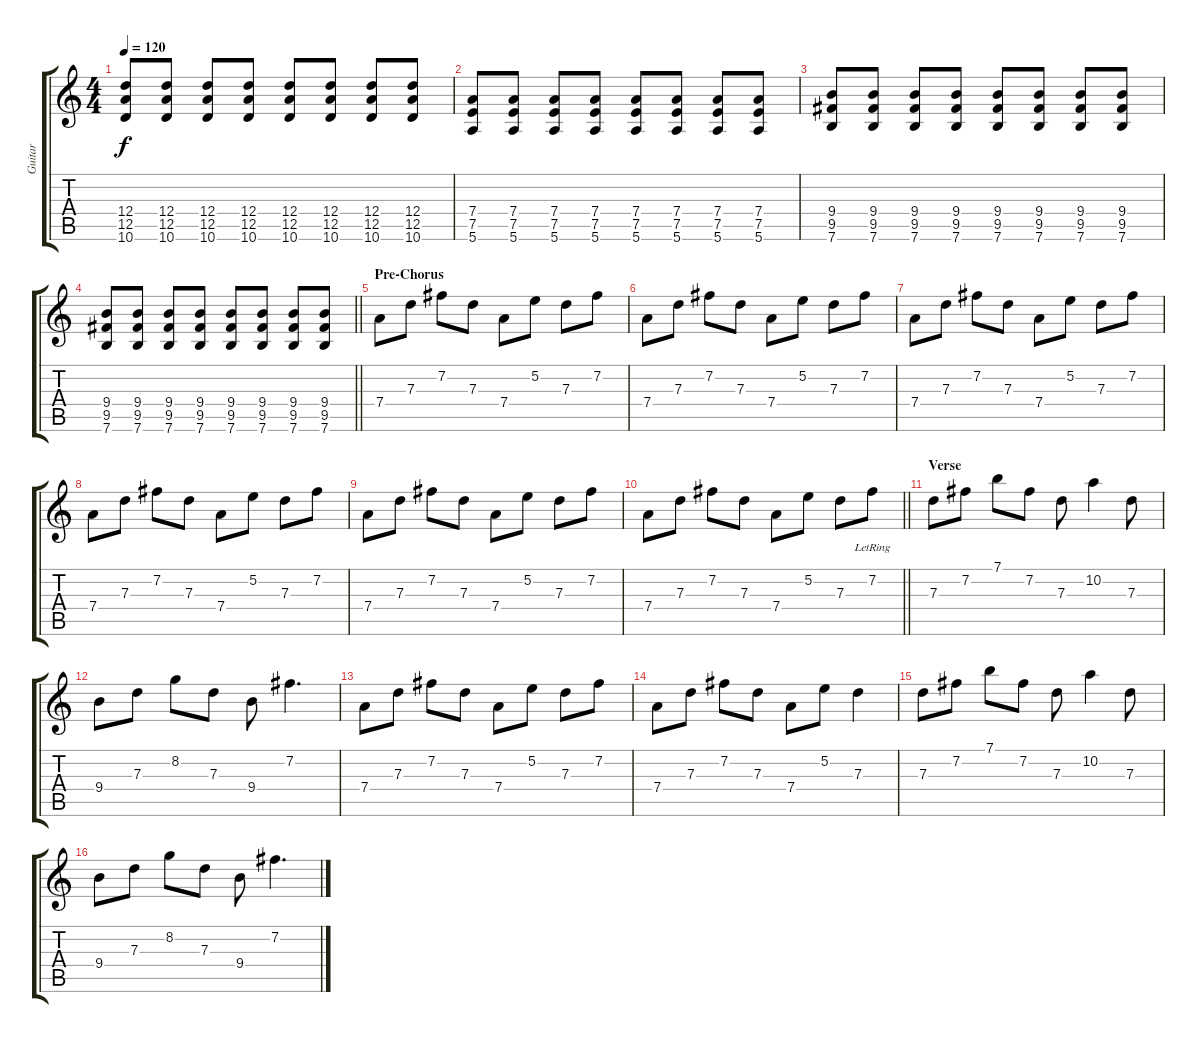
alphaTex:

\track ("Guitar" "Guitar") {instrument electricguitarclean}
\staff {score tabs}
\tuning (E4 B3 G3 D3 A2 E2) {hide}
\ts (4 4)
\tempo 120
\clef g2
\ks c
(12.4 12.5 10.6).8{dy f} (12.4 12.5 10.6).8 (12.4 12.5 10.6).8 (12.4 12.5 10.6).8 (12.4 12.5 10.6).8 (12.4 12.5 10.6).8 (12.4 12.5 10.6).8 (12.4 12.5 10.6).8 |
(7.4 7.5 5.6).8 (7.4 7.5 5.6).8 (7.4 7.5 5.6).8 (7.4 7.5 5.6).8 (7.4 7.5 5.6).8 (7.4 7.5 5.6).8 (7.4 7.5 5.6).8 (7.4 7.5 5.6).8 |
(9.4 9.5 7.6).8 (9.4 9.5 7.6).8 (9.4 9.5 7.6).8 (9.4 9.5 7.6).8 (9.4 9.5 7.6).8 (9.4 9.5 7.6).8 (9.4 9.5 7.6).8 (9.4 9.5 7.6).8 |
\barLineRight lightlight
(9.4 9.5 7.6).8 (9.4 9.5 7.6).8 (9.4 9.5 7.6).8 (9.4 9.5 7.6).8 (9.4 9.5 7.6).8 (9.4 9.5 7.6).8 (9.4 9.5 7.6).8 (9.4 9.5 7.6).8 |
\section ("" "Pre-Chorus")
7.4.8{instrument distortionguitar} 7.3.8 7.2.8 7.3.8 7.4.8 5.2.8 7.3.8 7.2.8 |
7.4.8 7.3.8 7.2.8 7.3.8 7.4.8 5.2.8 7.3.8 7.2.8 |
7.4.8 7.3.8 7.2.8 7.3.8 7.4.8 5.2.8 7.3.8 7.2.8 |
7.4.8 7.3.8 7.2.8 7.3.8 7.4.8 5.2.8 7.3.8 7.2.8 |
7.4.8 7.3.8 7.2.8 7.3.8 7.4.8 5.2.8 7.3.8 7.2.8 |
\barLineRight lightlight
7.4.8 7.3.8 7.2.8 7.3.8 7.4.8 5.2.8 7.3.8 7.2{lr}.8 |
\section ("" "Verse")
7.3.8{instrument electricguitarclean} 7.2.8 7.1.8 7.2.8 7.3.8 10.2.4 7.3.8 |
9.4.8 7.3.8 8.2.8 7.3.8 9.4.8 7.2.4{d} |
7.4.8 7.3.8 7.2.8 7.3.8 7.4.8 5.2.8 7.3.8 7.2.8 |
7.4.8 7.3.8 7.2.8 7.3.8 7.4.8 5.2.8 7.3.4 |
7.3.8 7.2.8 7.1.8 7.2.8 7.3.8 10.2.4 7.3.8 |
9.4.8 7.3.8 8.2.8 7.3.8 9.4.8 7.2.4{d}
